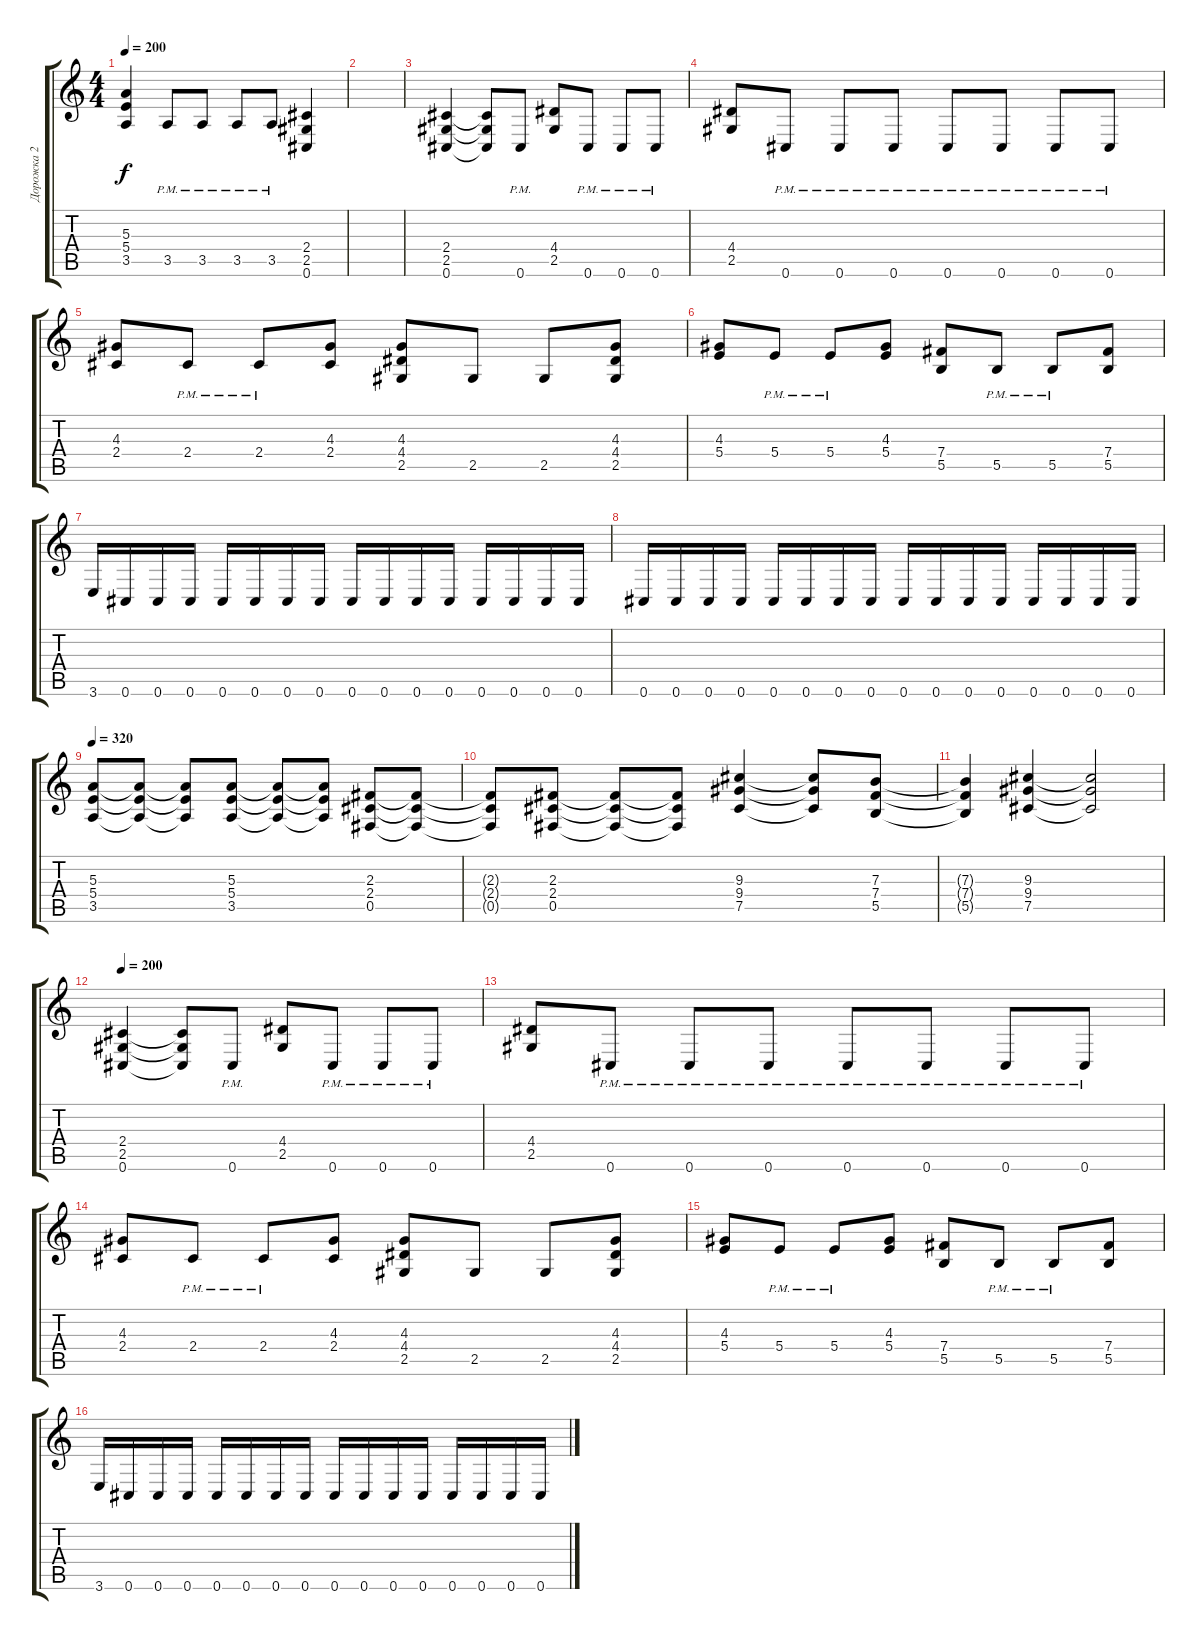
\track ("Дорожка 2" "Дорожка 2") {instrument overdrivenguitar}
\staff {score tabs}
\tuning (Db4 Ab3 E3 B2 Gb2 Db2) {hide}
\ts (4 4)
\tempo 200
\clef g2
\ks c
(5.3 5.4 3.5).4{dy f} 3.5{pm}.8 3.5{pm}.8 3.5{pm}.8 3.5{pm}.8 (2.4 2.5 0.6).4 |
|
(2.4 2.5 0.6).4 (2.4{t} 2.5{t} 0.6{t}).8 0.6{pm}.8 (4.4 2.5).8 0.6{pm}.8 0.6{pm}.8 0.6{pm}.8 |
(4.4 2.5).8 0.6{pm}.8 0.6{pm}.8 0.6{pm}.8 0.6{pm}.8 0.6{pm}.8 0.6{pm}.8 0.6{pm}.8 |
(4.3 2.4).8 2.4{pm}.8 2.4{pm}.8 (4.3 2.4).8 (4.3 4.4 2.5).8 2.5.8 2.5.8 (4.3 4.4 2.5).8 |
(4.3 5.4).8 5.4{pm}.8 5.4{pm}.8 (4.3 5.4).8 (7.4 5.5).8 5.5{pm}.8 5.5{pm}.8 (7.4 5.5).8 |
3.6.16 0.6.16 0.6.16 0.6.16 0.6.16 0.6.16 0.6.16 0.6.16 0.6.16 0.6.16 0.6.16 0.6.16 0.6.16 0.6.16 0.6.16 0.6.16 |
0.6.16 0.6.16 0.6.16 0.6.16 0.6.16 0.6.16 0.6.16 0.6.16 0.6.16 0.6.16 0.6.16 0.6.16 0.6.16 0.6.16 0.6.16 0.6.16 |
\tempo 330
\tempo 320
(5.3 5.4 3.5).8 (5.3{t} 5.4{t} 3.5{t}).8 (5.3{t} 5.4{t} 3.5{t}).8 (5.3 5.4 3.5).8 (5.3{t} 5.4{t} 3.5{t}).8 (5.3{t} 5.4{t} 3.5{t}).8 (2.3 2.4 0.5).8 (2.3{t} 2.4{t} 0.5{t}).8 |
(2.3{t} 2.4{t} 0.5{t}).8 (2.3 2.4 0.5).8 (2.3{t} 2.4{t} 0.5{t}).8 (2.3{t} 2.4{t} 0.5{t}).8 (9.3 9.4 7.5).4 (9.3{t} 9.4{t} 7.5{t}).8 (7.3 7.4 5.5).8 |
(7.3{t} 7.4{t} 5.5{t}).4 (9.3 9.4 7.5).4 (9.3{t} 9.4{t} 7.5{t}).2 |
\tempo 200
(2.4 2.5 0.6).4 (2.4{t} 2.5{t} 0.6{t}).8 0.6{pm}.8 (4.4 2.5).8 0.6{pm}.8 0.6{pm}.8 0.6{pm}.8 |
(4.4 2.5).8 0.6{pm}.8 0.6{pm}.8 0.6{pm}.8 0.6{pm}.8 0.6{pm}.8 0.6{pm}.8 0.6{pm}.8 |
(4.3 2.4).8 2.4{pm}.8 2.4{pm}.8 (4.3 2.4).8 (4.3 4.4 2.5).8 2.5.8 2.5.8 (4.3 4.4 2.5).8 |
(4.3 5.4).8 5.4{pm}.8 5.4{pm}.8 (4.3 5.4).8 (7.4 5.5).8 5.5{pm}.8 5.5{pm}.8 (7.4 5.5).8 |
3.6.16 0.6.16 0.6.16 0.6.16 0.6.16 0.6.16 0.6.16 0.6.16 0.6.16 0.6.16 0.6.16 0.6.16 0.6.16 0.6.16 0.6.16 0.6.16
